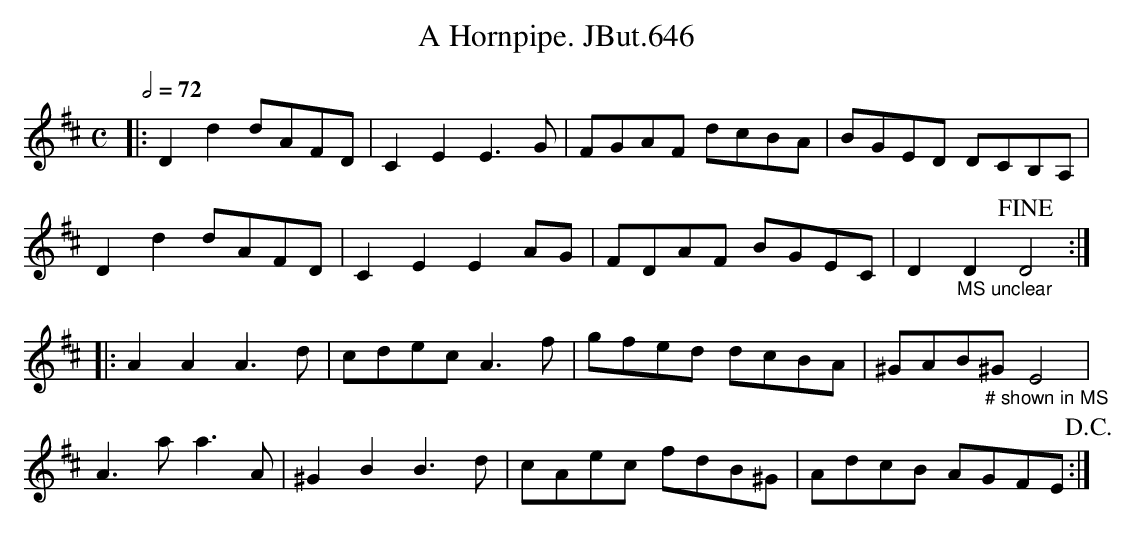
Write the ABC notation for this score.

X:1
T:Hornpipe. JBut.646, A
M:C
L:1/8
Q:1/2=72
K:D
|:D2 d2 dAFD|C2 E2 E3G|FGAF dcBA|BGED DCB,A,|
D2 d2 dAFD|C2 E2 E2 AG|FDAF BGEC|D2 "_MS unclear"D2 !fine!D4:|
|:A2 A2 A3d|cdec A3f|gfed dcBA|^GAB"_# shown in MS"^G E4|
A3a a3A|^G2 B2 B3d|cAec fdB^G|AdcB AGFE !D.C.!:|
